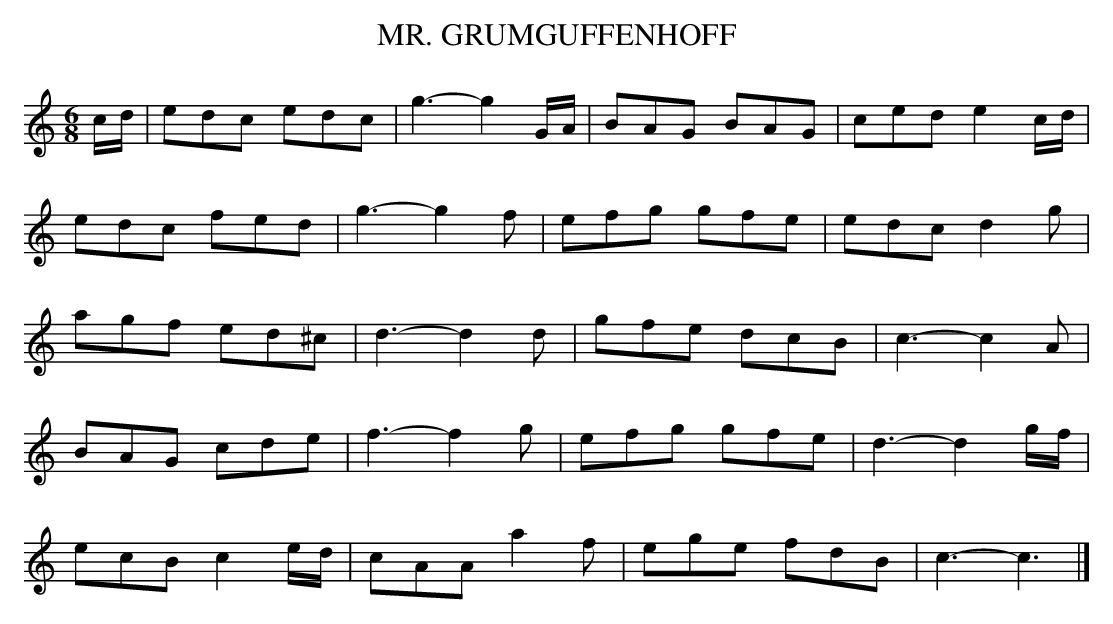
X:1
T:MR. GRUMGUFFENHOFF
Y:"spirited"
by the Kaiser for treason after he introduced the slip jig to
Prussia. By all accounts he died bravely, humming "The Butterfly"
as the dragoons attached the blindfold.
M:6/8
L:1/8
K:C
c/d/|edc edc|g3-g2G/A/|BAG BAG|ced e2c/d/|
edc fed|g3-g2f|efg gfe|edc d2g|
agf ed^c|d3-d2d|gfe dcB|c3-c2A|
BAG cde|f3-f2g|efg gfe|d3-d2g/f/|
ecB c2e/d/|cAA a2f|ege fdB|c3-c3|]
